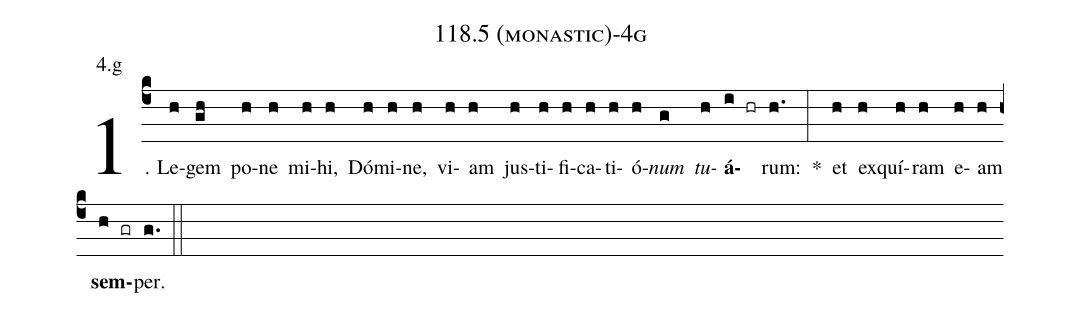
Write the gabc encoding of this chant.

name: 118.5 (monastic)-4g;
annotation: 4.g;
%%
(c4)1. Le(h)gem(gh) po(h)ne(h) mi(h)hi,(h) Dó(h)mi(h)ne,(h) vi(h)am(h) jus(h)ti(h)fi(h)ca(h)ti(h)ó(h)<i>num</i>(g) <i>tu</i>(h)<b>á</b>(i hr)rum:(h.) *(:) et(h) ex(h)quí(h)ram(h) e(h)am(h) <b>sem</b>(h gr)per.(g.) (::)
